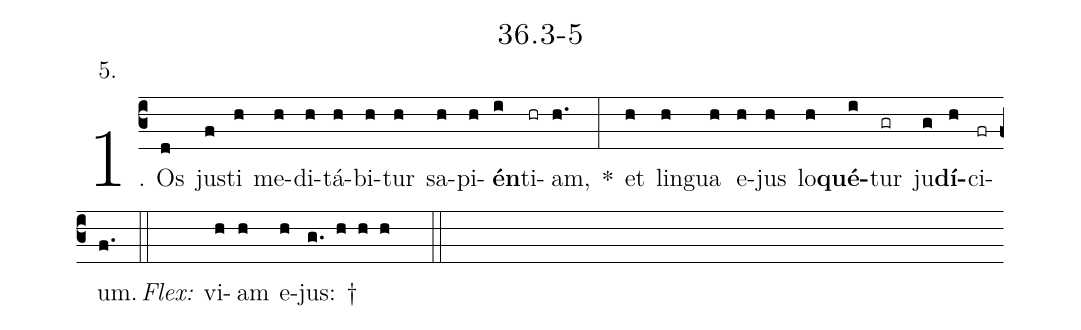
name: 36.3-5;
annotation: 5.;
%%
(c3)1. Os(d) jus(f)ti(h) me(h)di(h)tá(h)bi(h)tur(h) sa(h)pi(h)<b>én</b>(i)ti(hr)am,(h.) *(:) et(h) lin(h)gua(h) e(h)jus(h) lo(h)<b>qué</b>(i)tur(gr) ju(g)<b>dí</b>(h)ci(fr)um.(f.) (::)
<i>Flex:</i>()  vi(h)am(h) e(h)jus: †(g. h h h  ::)

%E(h) u(h) o(i) u(g) a(h) e.(f.) (::)
